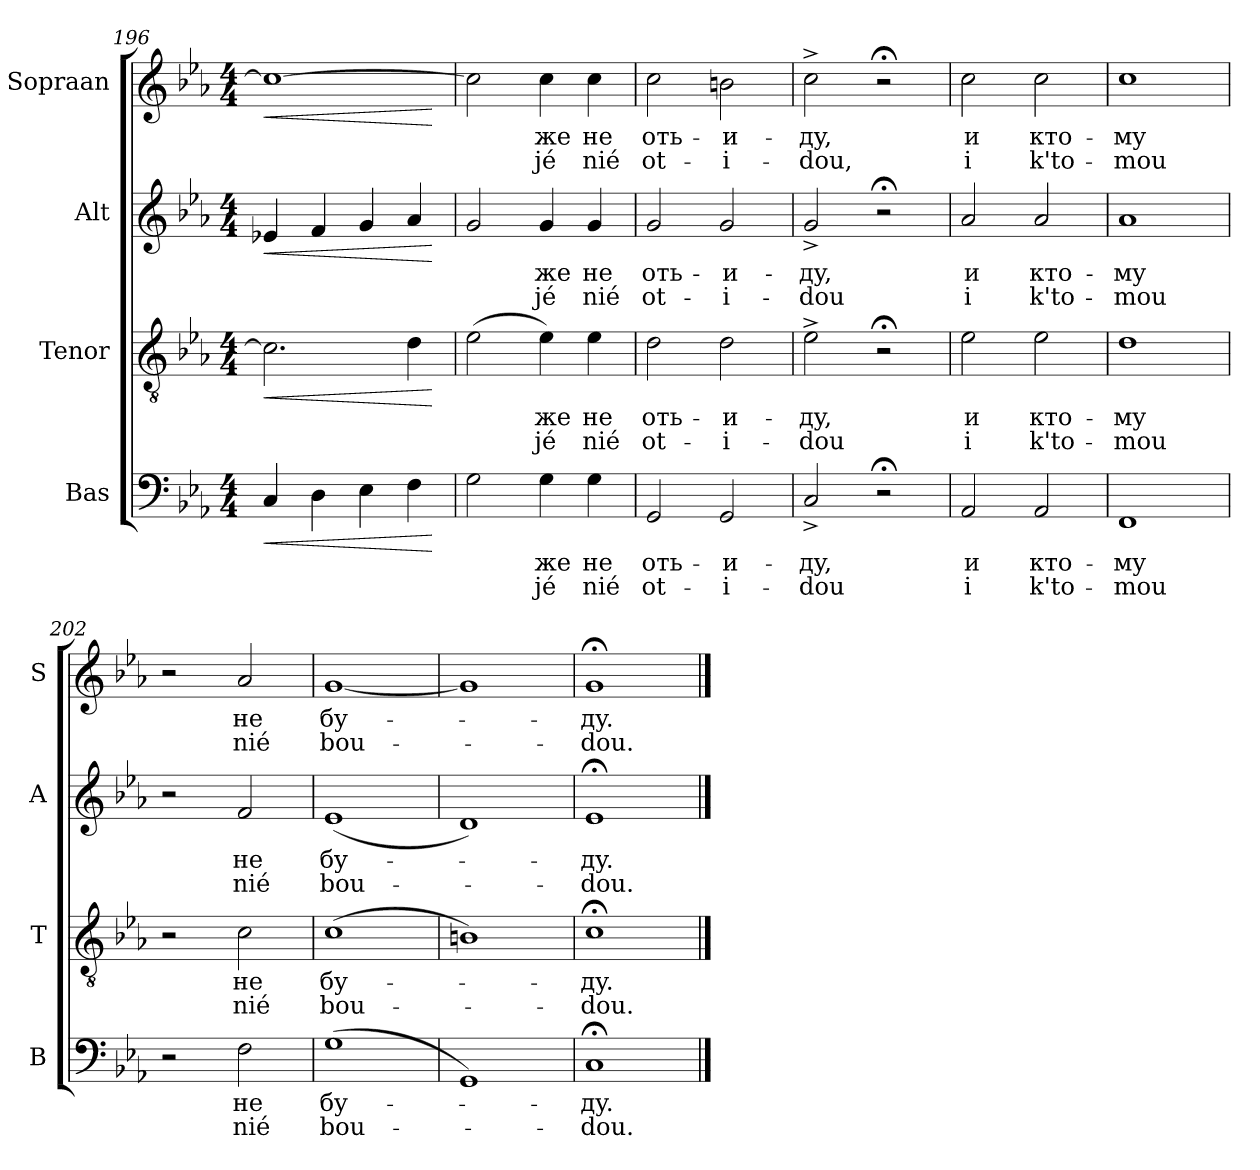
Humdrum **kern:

**kern	**text	**text	**dynam	**kern	**text	**text	**dynam	**kern	**text	**text	**dynam	**kern	**text	**text	**dynam
*part4	*part4	*part4	*part4	*part3	*part3	*part3	*part3	*part2	*part2	*part2	*part2	*part1	*part1	*part1	*part1
*staff4	*staff4	*staff4	*staff4	*staff3	*staff3	*staff3	*staff3	*staff2	*staff2	*staff2	*staff2	*staff1	*staff1	*staff1	*staff1
*I"Bas	*	*	*	*I"Tenor	*	*	*	*I"Alt	*	*	*	*I"Sopraan	*	*	*
*I'B	*	*	*	*I'T	*	*	*	*I'A	*	*	*	*I'S	*	*	*
!!LO:LB:g=z
*clefF4	*	*	*	*clefGv2	*	*	*	*clefG2	*	*	*	*clefG2	*	*	*
*k[b-e-a-]	*	*	*	*k[b-e-a-]	*	*	*	*k[b-e-a-]	*	*	*	*k[b-e-a-]	*	*	*
*E-:	*	*	*	*E-:	*	*	*	*E-:	*	*	*	*E-:	*	*	*
*M4/4	*	*	*	*M4/4	*	*	*	*M4/4	*	*	*	*M4/4	*	*	*
=196	=196	=196	=196	=196	=196	=196	=196	=196	=196	=196	=196	=196	=196	=196	=196
!	!	!	!LO:HP:b	!	!	!	!LO:HP:b	!	!	!	!LO:HP:b	!	!	!	!LO:HP:b
4C/	.	.	<	2.c\]	.	.	<	4e-X/	.	.	<	1cc_	.	.	<
4D\	.	.	.	.	.	.	.	4f/	.	.	.	.	.	.	.
4E-\	.	.	.	.	.	.	.	4g/	.	.	.	.	.	.	.
4F\	.	.	.	4d\	.	.	.	4a-/	.	.	.	.	.	.	.
.	.	.	[	.	.	.	[	.	.	.	[	.	.	.	[
=197	=197	=197	=197	=197	=197	=197	=197	=197	=197	=197	=197	=197	=197	=197	=197
2G\	.	.	.	(>2e-\	.	.	.	2g/	.	.	.	2cc\]	.	.	.
!	!LO:LY:b	!LO:LY:b	!	!	!LO:LY:b	!LO:LY:b	!	!	!LO:LY:b	!LO:LY:b	!	!	!LO:LY:b	!LO:LY:b	!
4G\	жe	jé	.	4e-\)	жe	jé	.	4g/	жe	jé	.	4cc\	жe	jé	.
!	!LO:LY:b	!LO:LY:b	!	!	!LO:LY:b	!LO:LY:b	!	!	!LO:LY:b	!LO:LY:b	!	!	!LO:LY:b	!LO:LY:b	!
4G\	нe	nié	.	4e-\	нe	nié	.	4g/	нe	nié	.	4cc\	нe	nié	.
=198	=198	=198	=198	=198	=198	=198	=198	=198	=198	=198	=198	=198	=198	=198	=198
!	!LO:LY:b	!LO:LY:b	!	!	!LO:LY:b	!LO:LY:b	!	!	!LO:LY:b	!LO:LY:b	!	!	!LO:LY:b	!LO:LY:b	!
2GG/	oть-	-ot-	.	2d\	oть-	-ot-	.	2g/	oть-	-ot-	.	2cc\	oть-	-ot-	.
!	!LO:LY:b	!LO:LY:b	!	!	!LO:LY:b	!LO:LY:b	!	!	!LO:LY:b	!LO:LY:b	!	!	!LO:LY:b	!LO:LY:b	!
2GG/	-и-	-i-	.	2d\	-и-	-i-	.	2g/	-и-	-i-	.	2bn\	-и-	-i-	.
=199	=199	=199	=199	=199	=199	=199	=199	=199	=199	=199	=199	=199	=199	=199	=199
!	!LO:LY:b	!LO:LY:b	!	!	!LO:LY:b	!LO:LY:b	!	!	!LO:LY:b	!LO:LY:b	!	!	!LO:LY:b	!LO:LY:b	!
2C^/	-дy,	dou	.	2e-^\	-дy,	dou	.	2g^/	-дy,	dou	.	2cc^\	-дy,	dou,	.
2r;<	.	.	.	2r;<	.	.	.	2r;<	.	.	.	2r;<	.	.	.
=200	=200	=200	=200	=200	=200	=200	=200	=200	=200	=200	=200	=200	=200	=200	=200
!	!LO:LY:b	!LO:LY:b	!	!	!LO:LY:b	!LO:LY:b	!	!	!LO:LY:b	!LO:LY:b	!	!	!LO:LY:b	!LO:LY:b	!
2AA-/	и	i	.	2e-\	и	i	.	2a-/	и	i	.	2cc\	и	i	.
!	!LO:LY:b	!LO:LY:b	!	!	!LO:LY:b	!LO:LY:b	!	!	!LO:LY:b	!LO:LY:b	!	!	!LO:LY:b	!LO:LY:b	!
2AA-/	ктo-	-k'to-	.	2e-\	ктo-	-k'to-	.	2a-/	ктo-	-k'to-	.	2cc\	ктo-	-k'to-	.
=201	=201	=201	=201	=201	=201	=201	=201	=201	=201	=201	=201	=201	=201	=201	=201
!	!LO:LY:b	!LO:LY:b	!	!	!LO:LY:b	!LO:LY:b	!	!	!LO:LY:b	!LO:LY:b	!	!	!LO:LY:b	!LO:LY:b	!
1FF	-мy	mou	.	1d	-мy	mou	.	1a-	-мy	mou	.	1cc	-мy	mou	.
=202	=202	=202	=202	=202	=202	=202	=202	=202	=202	=202	=202	=202	=202	=202	=202
2r	.	.	.	2r	.	.	.	2r	.	.	.	2r	.	.	.
!	!LO:LY:b	!LO:LY:b	!	!	!LO:LY:b	!LO:LY:b	!	!	!LO:LY:b	!LO:LY:b	!	!	!LO:LY:b	!LO:LY:b	!
2F\	нe	nié	.	2c\	нe	nié	.	2f/	нe	nié	.	2a-/	нe	nié	.
=203	=203	=203	=203	=203	=203	=203	=203	=203	=203	=203	=203	=203	=203	=203	=203
!	!LO:LY:b	!LO:LY:b	!	!	!LO:LY:b	!LO:LY:b	!	!	!LO:LY:b	!LO:LY:b	!	!	!LO:LY:b	!LO:LY:b	!
(>1G	бy-	-bou-	.	(>1c	бy-	-bou-	.	(<1e-	бy-	-bou-	.	[1g	бy-	-bou-	.
=204	=204	=204	=204	=204	=204	=204	=204	=204	=204	=204	=204	=204	=204	=204	=204
1GG)	.	.	.	1Bn)	.	.	.	1d)	.	.	.	1g]	.	.	.
=205	=205	=205	=205	=205	=205	=205	=205	=205	=205	=205	=205	=205	=205	=205	=205
!	!LO:LY:b	!LO:LY:b	!	!	!LO:LY:b	!LO:LY:b	!	!	!LO:LY:b	!LO:LY:b	!	!	!LO:LY:b	!LO:LY:b	!
1C;<	-дy.	dou.	.	1c;<	-дy.	dou.	.	1e-;<	-дy.	dou.	.	1g;<	-дy.	dou.	.
==	==	==	==	==	==	==	==	==	==	==	==	==	==	==	==
*-	*-	*-	*-	*-	*-	*-	*-	*-	*-	*-	*-	*-	*-	*-	*-
